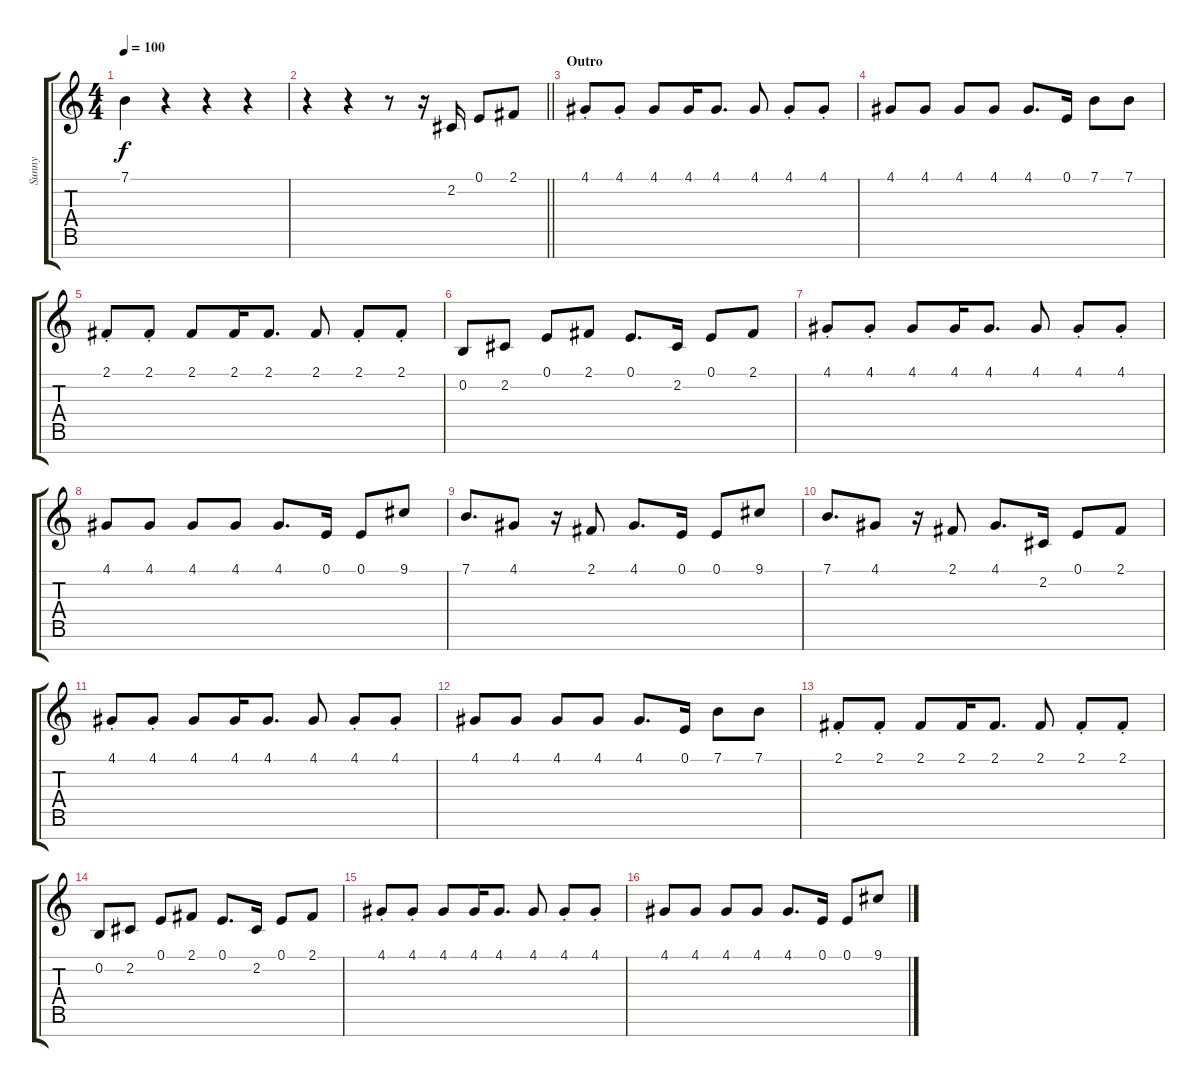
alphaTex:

\track ("Sunny" "Sunny") {instrument recorder}
\staff {score tabs}
\tuning (E4 B3 G3 D3 A2 E2 B1) {hide}
\ts (4 4)
\tempo 100
\clef g2
\ks c
7.1.4{dy f} r.4 r.4 r.4 |
\barLineRight lightlight
r.4 r.4 r.8 r.16 2.2.16 0.1.8 2.1.8 |
\section ("" "Outro")
4.1{st}.8 4.1{st}.8 4.1.8 4.1.16 4.1.8{d} 4.1.8 4.1{st}.8 4.1{st}.8 |
4.1.8 4.1.8 4.1.8 4.1.8 4.1.8{d} 0.1.16 7.1.8 7.1.8 |
2.1{st}.8 2.1{st}.8 2.1.8 2.1.16 2.1.8{d} 2.1.8 2.1{st}.8 2.1{st}.8 |
0.2.8 2.2.8 0.1.8 2.1.8 0.1.8{d} 2.2.16 0.1.8 2.1.8 |
4.1{st}.8 4.1{st}.8 4.1.8 4.1.16 4.1.8{d} 4.1.8 4.1{st}.8 4.1{st}.8 |
4.1.8 4.1.8 4.1.8 4.1.8 4.1.8{d} 0.1.16 0.1.8 9.1.8 |
7.1.8{d} 4.1.8 r.16 2.1.8 4.1.8{d} 0.1.16 0.1.8 9.1.8 |
7.1.8{d} 4.1.8 r.16 2.1.8 4.1.8{d} 2.2.16 0.1.8 2.1.8 |
4.1{st}.8 4.1{st}.8 4.1.8 4.1.16 4.1.8{d} 4.1.8 4.1{st}.8 4.1{st}.8 |
4.1.8 4.1.8 4.1.8 4.1.8 4.1.8{d} 0.1.16 7.1.8 7.1.8 |
2.1{st}.8 2.1{st}.8 2.1.8 2.1.16 2.1.8{d} 2.1.8 2.1{st}.8 2.1{st}.8 |
0.2.8 2.2.8 0.1.8 2.1.8 0.1.8{d} 2.2.16 0.1.8 2.1.8 |
4.1{st}.8 4.1{st}.8 4.1.8 4.1.16 4.1.8{d} 4.1.8 4.1{st}.8 4.1{st}.8 |
4.1.8 4.1.8 4.1.8 4.1.8 4.1.8{d} 0.1.16 0.1.8 9.1.8
